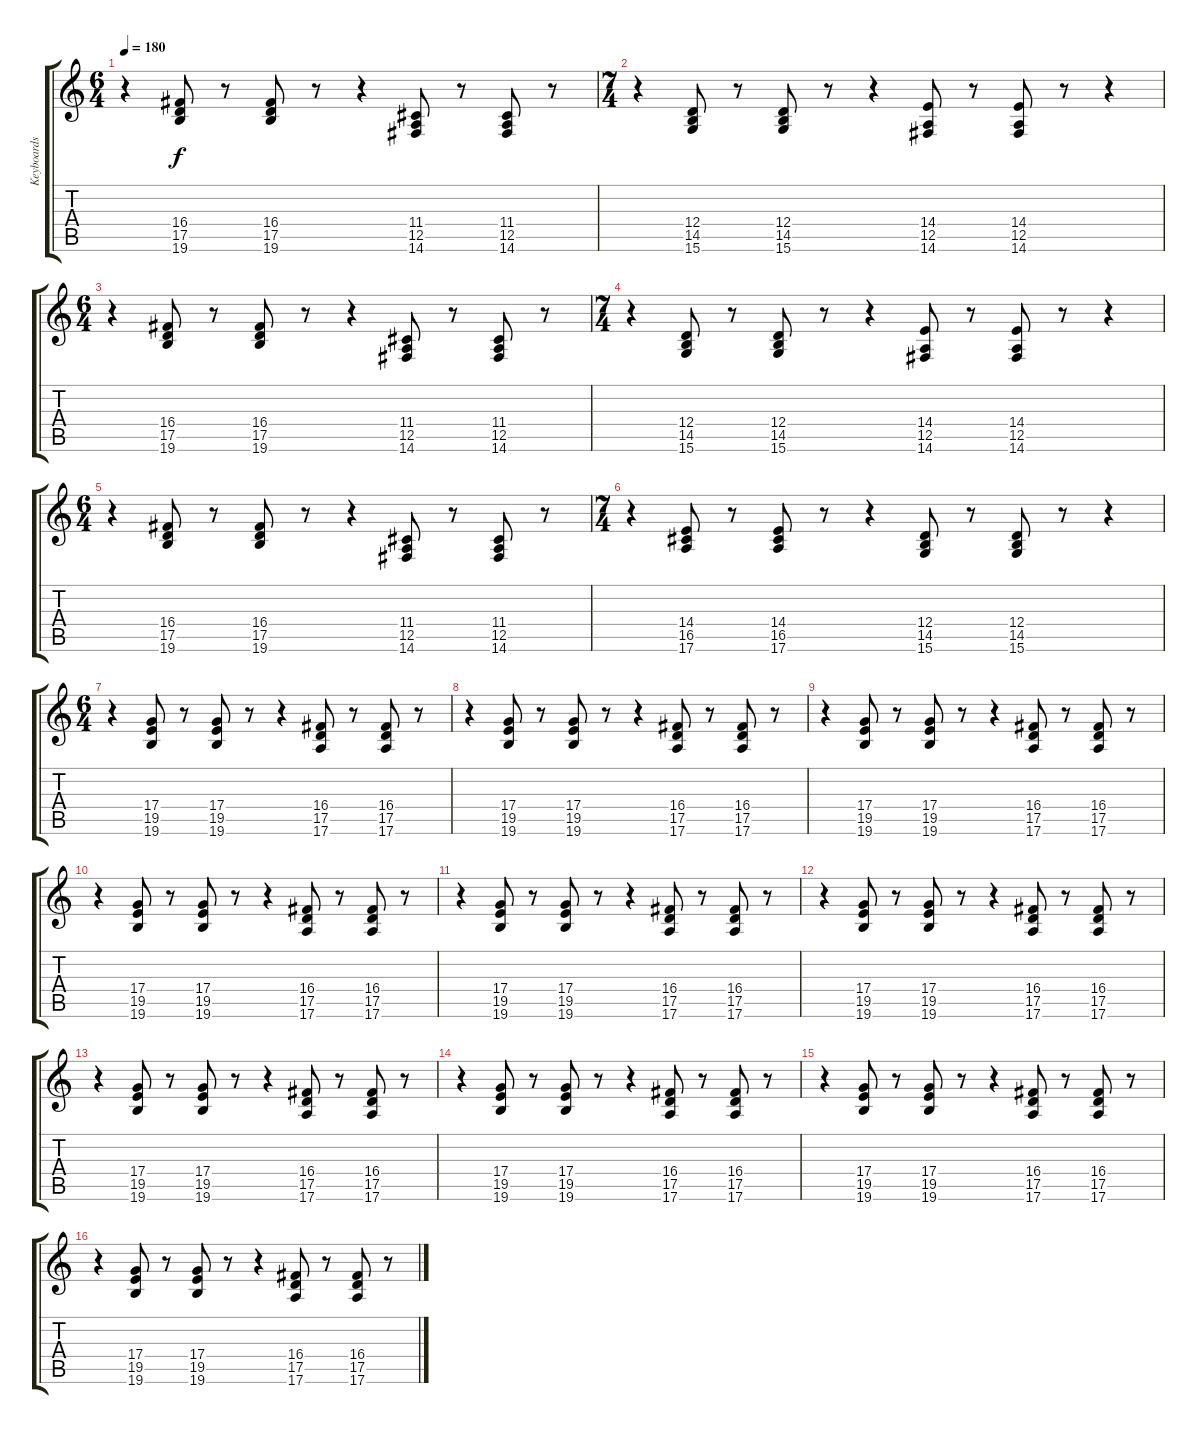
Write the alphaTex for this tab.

\track ("Keyboards 2 Left" "Keyboards ") {instrument electricpiano1}
\staff {score tabs}
\tuning (E4 B3 G3 D3 A2 E2) {hide}
\ts (6 4)
\tempo 180
\clef g2
\ks c
r.4{dy f} (16.4 17.5 19.6).8 r.8 (16.4 17.5 19.6).8 r.8 r.4 (11.4 12.5 14.6).8 r.8 (11.4 12.5 14.6).8 r.8 |
\ts (7 4)
r.4 (12.4 14.5 15.6).8 r.8 (12.4 14.5 15.6).8 r.8 r.4 (14.4 12.5 14.6).8 r.8 (14.4 12.5 14.6).8 r.8 r.4 |
\ts (6 4)
r.4 (16.4 17.5 19.6).8 r.8 (16.4 17.5 19.6).8 r.8 r.4 (11.4 12.5 14.6).8 r.8 (11.4 12.5 14.6).8 r.8 |
\ts (7 4)
r.4 (12.4 14.5 15.6).8 r.8 (12.4 14.5 15.6).8 r.8 r.4 (14.4 12.5 14.6).8 r.8 (14.4 12.5 14.6).8 r.8 r.4 |
\ts (6 4)
r.4 (16.4 17.5 19.6).8 r.8 (16.4 17.5 19.6).8 r.8 r.4 (11.4 12.5 14.6).8 r.8 (11.4 12.5 14.6).8 r.8 |
\ts (7 4)
r.4 (14.4 16.5 17.6).8 r.8 (14.4 16.5 17.6).8 r.8 r.4 (12.4 14.5 15.6).8 r.8 (12.4 14.5 15.6).8 r.8 r.4 |
\ts (6 4)
r.4 (17.4 19.5 19.6).8 r.8 (17.4 19.5 19.6).8 r.8 r.4 (16.4 17.5 17.6).8 r.8 (16.4 17.5 17.6).8 r.8 |
r.4 (17.4 19.5 19.6).8 r.8 (17.4 19.5 19.6).8 r.8 r.4 (16.4 17.5 17.6).8 r.8 (16.4 17.5 17.6).8 r.8 |
r.4 (17.4 19.5 19.6).8 r.8 (17.4 19.5 19.6).8 r.8 r.4 (16.4 17.5 17.6).8 r.8 (16.4 17.5 17.6).8 r.8 |
r.4 (17.4 19.5 19.6).8 r.8 (17.4 19.5 19.6).8 r.8 r.4 (16.4 17.5 17.6).8 r.8 (16.4 17.5 17.6).8 r.8 |
r.4 (17.4 19.5 19.6).8 r.8 (17.4 19.5 19.6).8 r.8 r.4 (16.4 17.5 17.6).8 r.8 (16.4 17.5 17.6).8 r.8 |
r.4 (17.4 19.5 19.6).8 r.8 (17.4 19.5 19.6).8 r.8 r.4 (16.4 17.5 17.6).8 r.8 (16.4 17.5 17.6).8 r.8 |
r.4 (17.4 19.5 19.6).8 r.8 (17.4 19.5 19.6).8 r.8 r.4 (16.4 17.5 17.6).8 r.8 (16.4 17.5 17.6).8 r.8 |
r.4 (17.4 19.5 19.6).8 r.8 (17.4 19.5 19.6).8 r.8 r.4 (16.4 17.5 17.6).8 r.8 (16.4 17.5 17.6).8 r.8 |
r.4 (17.4 19.5 19.6).8 r.8 (17.4 19.5 19.6).8 r.8 r.4 (16.4 17.5 17.6).8 r.8 (16.4 17.5 17.6).8 r.8 |
r.4 (17.4 19.5 19.6).8 r.8 (17.4 19.5 19.6).8 r.8 r.4 (16.4 17.5 17.6).8 r.8 (16.4 17.5 17.6).8 r.8
